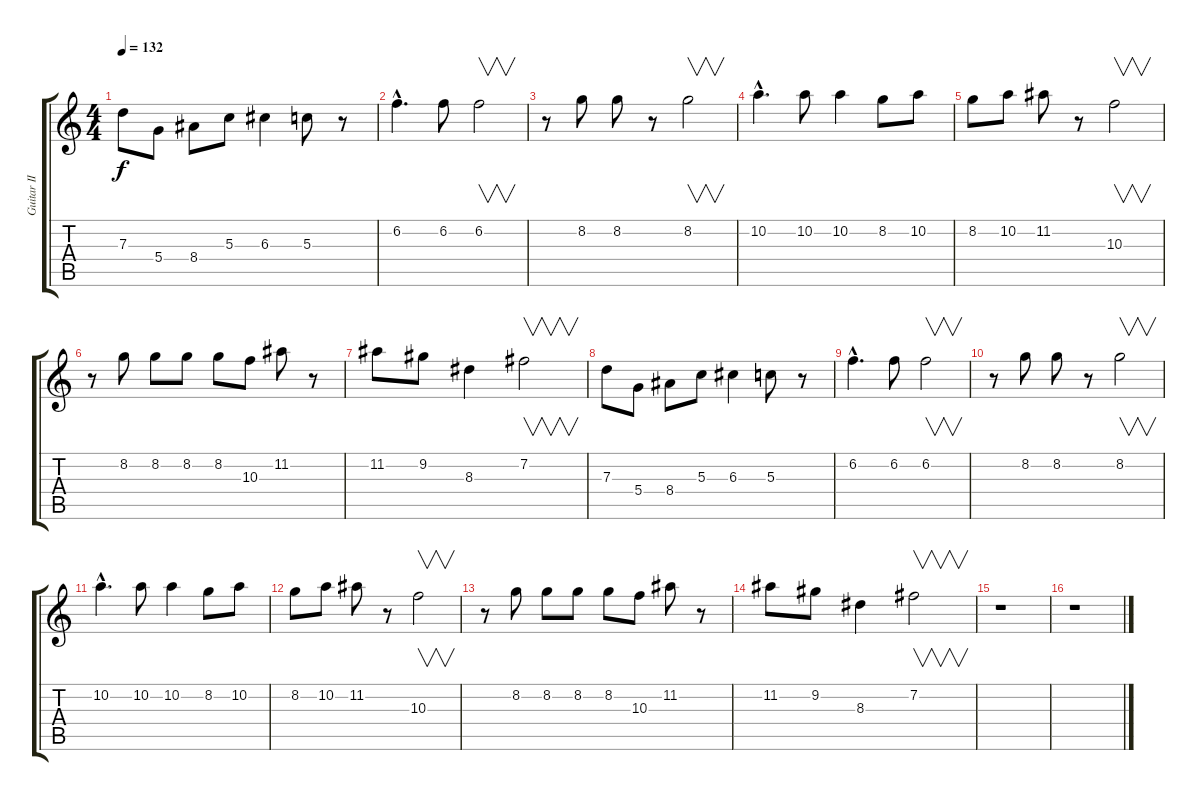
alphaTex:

\track ("Guitar II" "Guitar II") {instrument overdrivenguitar}
\staff {score tabs}
\tuning (E4 B3 G3 D3 A2 E2) {hide}
\ts (4 4)
\tempo 132
\clef g2
\ks c
7.3.8{dy f} 5.4.8 8.4.8 5.3.8 6.3.4 5.3.8 r.8 |
6.2{hac}.4{d} 6.2.8 6.2.2{v} |
r.8 8.2.8 8.2.8 r.8 8.2.2{v} |
10.2{hac}.4{d} 10.2.8 10.2.4 8.2.8 10.2.8 |
8.2.8 10.2.8 11.2.8 r.8 10.3.2{v} |
r.8 8.2.8 8.2.8 8.2.8 8.2.8 10.3.8 11.2.8 r.8 |
11.2.8 9.2.8 8.3.4 7.2.2{v} |
7.3.8 5.4.8 8.4.8 5.3.8 6.3.4 5.3.8 r.8 |
6.2{hac}.4{d} 6.2.8 6.2.2{v} |
r.8 8.2.8 8.2.8 r.8 8.2.2{v} |
10.2{hac}.4{d} 10.2.8 10.2.4 8.2.8 10.2.8 |
8.2.8 10.2.8 11.2.8 r.8 10.3.2{v} |
r.8 8.2.8 8.2.8 8.2.8 8.2.8 10.3.8 11.2.8 r.8 |
11.2.8 9.2.8 8.3.4 7.2.2{v} |
r.1 |
r.1
